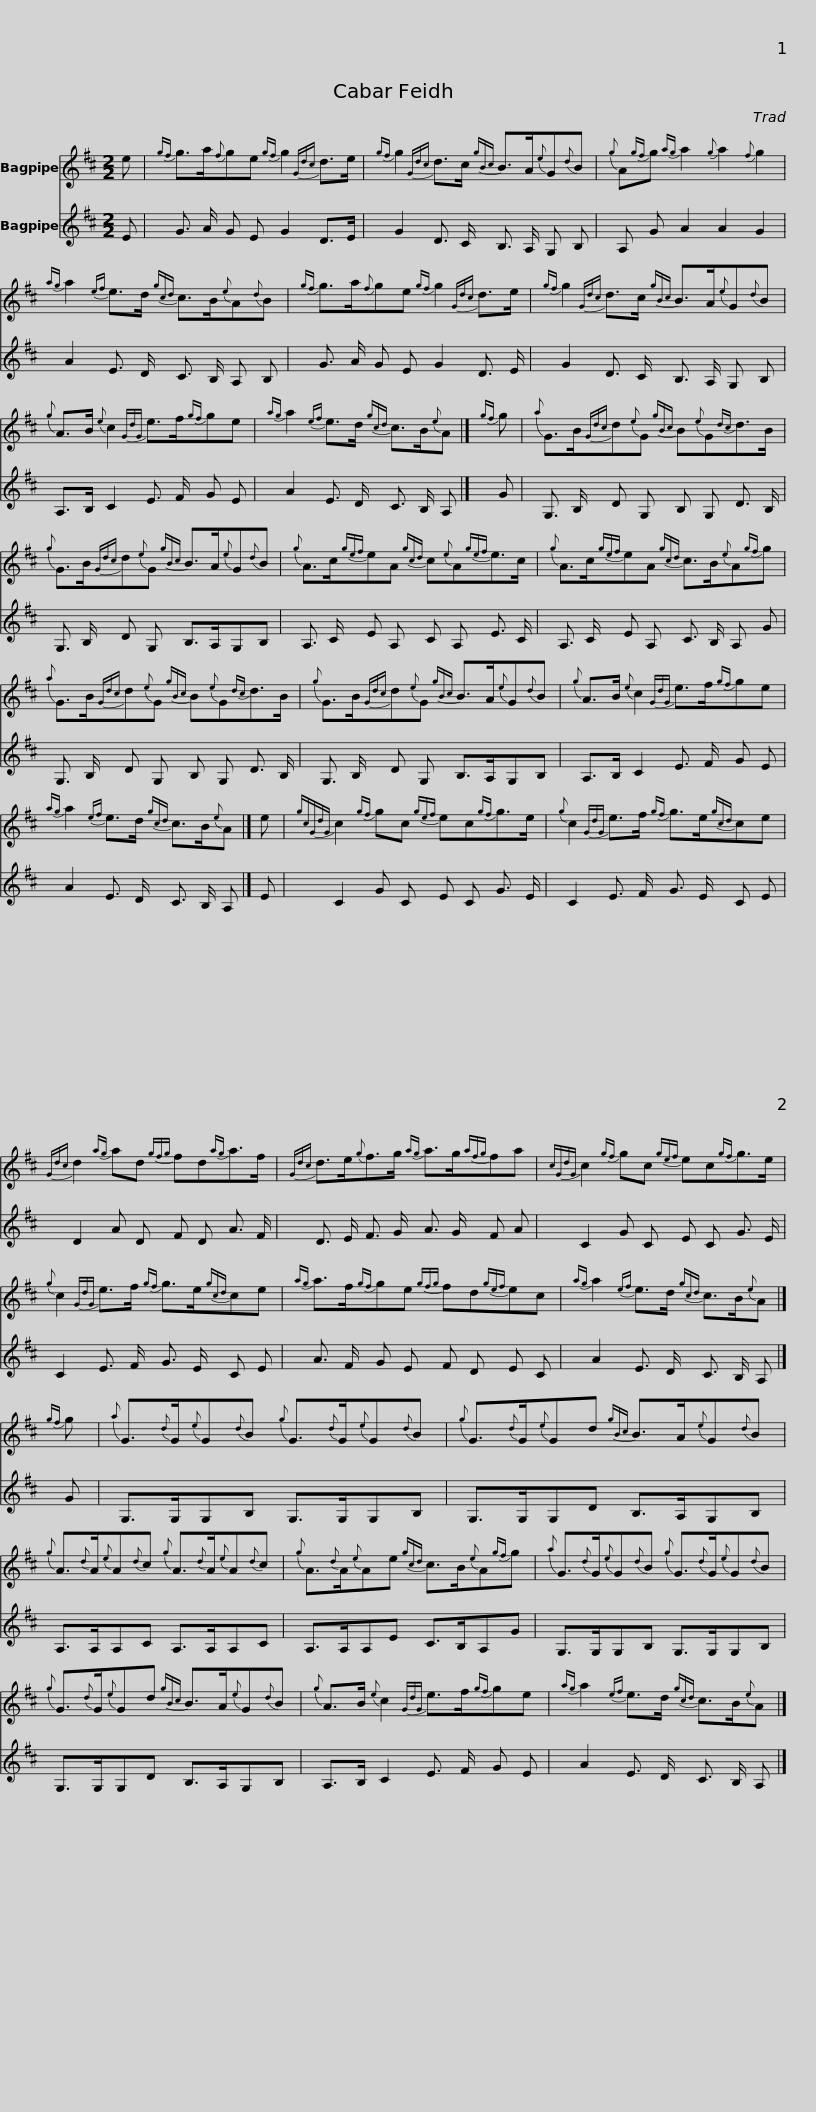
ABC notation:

X:1
%%score 1 2
L:1/8
M:2/2
I:linebreak $
K:none
V:1 treble transpose=-2
V:2 treble transpose=-2
V:1
[K:D] e |{gf} g>a{f}ge{gf} g2{Gdc} d>e |{gf} g2{Gdc} d>c{gBc} B>A{e}G{d}B |{g} A{gf}g{ag} a2{g} a2{f} g2 |{ag} a2{ef} e>d{gcd} c>B{e}A{d}B |$ %5
{gf} g>a{f}ge{gf} g2{Gdc} d>e |{gf} g2{Gdc} d>c{gBc} B>A{e}G{d}B |{g} A>B{e} c2{GdG} e>f{gf}ge |{ag} a2{ef} e>d{gcd} c>B{e}A |]{gf} g |$ %10
{a} G>B{Gdc}d{e}G{gBc} B{e}G{dc}d>B |{g} G>B{Gdc}d{e}G{gBc} B>A{e}G{d}B |{g} A>c{gef}eA{gcd} c{e}A{gef}e>c |{g} A>c{gef}eA{gcd} c>B{e}A{gf}g |${a} G>B{Gdc}d{e}G{gBc} B{e}G{dc}d>B | %15
{g} G>B{Gdc}d{e}G{gBc} B>A{e}G{d}B |{g} A>B{e} c2{GdG} e>f{gf}ge |{ag} a2{ef} e>d{gcd} c>B{e}A |] e |${gcGdG} c2{gf} gc{gef} ec{gf}g>e | %20
{g} c2{GdG} e>f{gf} g>e{gcd}ce |{Gdc} d2{ag} ad{gfg} fd{ag}a>f |{Gdc} d>e{g}f>g{ag} a>g{afg}fa |${cGdG} c2{gf} gc{gef} ec{gf}g>e |{g} c2{GdG} e>f{gf} g>e{gcd}ce | %25
{ag} a>f{gf}ge{gfg} fd{gef}ec |{ag} a2{ef} e>d{gcd} c>B{e}A |]{gf} g |${a} G3/2{d}G/{e}G{d}B{g} G3/2{d}G/{e}G{d}B |{g} G3/2{d}G/{e}Gd{gBc} B>A{e}G{d}B | %30
{g} A3/2{d}A/{e}A{d}c{g} A3/2{d}A/{e}A{d}c |{g} A3/2{d}A/{e}Ae{gcd} c>B{e}A{gf}g |${a} G3/2{d}G/{e}G{d}B{g} G3/2{d}G/{e}G{d}B |{g} G3/2{d}G/{e}Gd{gBc} B>A{e}G{d}B |{g} A>B{e} c2{GdG} e>f{gf}ge | %35
{ag} a2{ef} e>d{gcd} c>B{e}A |] %36
V:2
[K:D] E | G3/2 A/ G E G2 D>E | G2 D3/2 C/ B,3/2 A,/ G, B, | A, G A2 A2 G2 | A2 E3/2 D/ C3/2 B,/ A, B, |$ %5
 G3/2 A/ G E G2 D3/2 E/ | G2 D3/2 C/ B,3/2 A,/ G, B, | A,>B, C2 E3/2 F/ G E | A2 E3/2 D/ C3/2 B,/ A, |] G |$ %10
 G,3/2 B,/ D G, B, G, D3/2 B,/ | G,3/2 B,/ D G, B,>A,G,B, | A,3/2 C/ E A, C A, E3/2 C/ | A,3/2 C/ E A, C3/2 B,/ A, G |$ G,3/2 B,/ D G, B, G, D3/2 B,/ | %15
 G,3/2 B,/ D G, B,>A,G,B, | A,>B, C2 E3/2 F/ G E | A2 E3/2 D/ C3/2 B,/ A, |] E |$ C2 G C E C G3/2 E/ | %20
 C2 E3/2 F/ G3/2 E/ C E | D2 A D F D A3/2 F/ | D3/2 E/ F3/2 G/ A3/2 G/ F A |$ C2 G C E C G3/2 E/ | C2 E3/2 F/ G3/2 E/ C E | %25
 A3/2 F/ G E F D E C | A2 E3/2 D/ C3/2 B,/ A, |] G |$ G,>G,G,B, G,>G,G,B, | G,>G,G,D B,>A,G,B, | %30
 A,>A,A,C A,>A,A,C | A,>A,A,E C>B,A,G |$ G,>G,G,B, G,>G,G,B, | G,>G,G,D B,>A,G,B, | A,>B, C2 E3/2 F/ G E | %35
 A2 E3/2 D/ C3/2 B,/ A, |] %36
